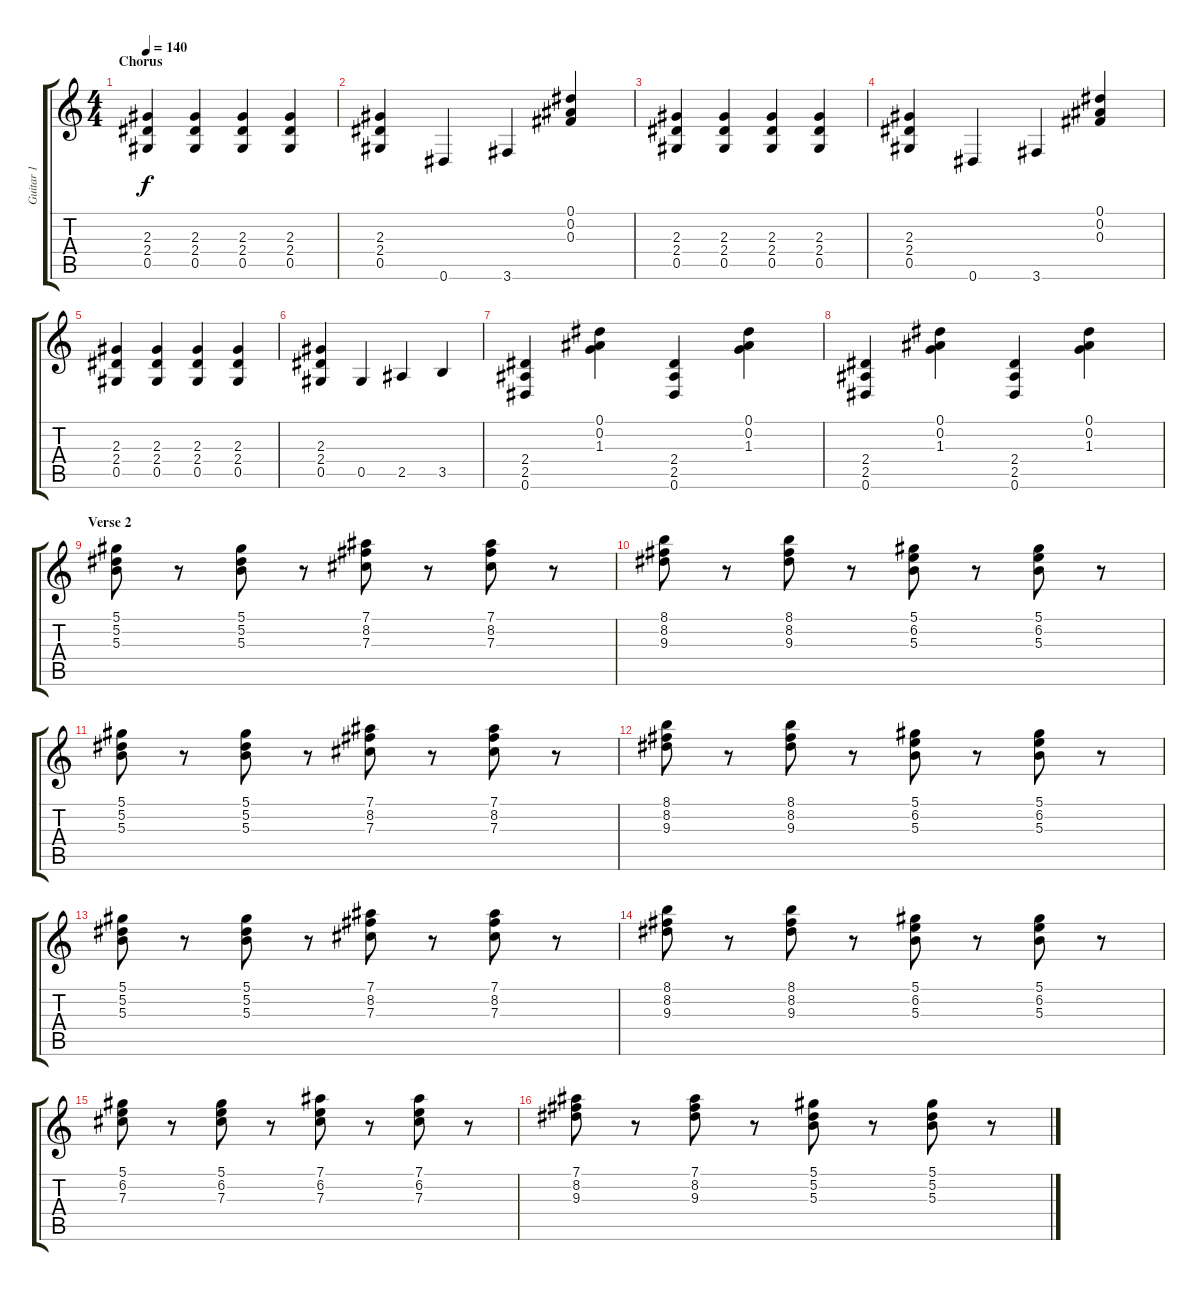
\track ("Guitar 1" "Guitar 1") {instrument distortionguitar}
\staff {score tabs}
\tuning (Eb4 Bb3 Gb3 Db3 Ab2 Eb2) {hide}
\ts (4 4)
\section ("" "Chorus")
\tempo 140
\clef g2
\ks c
(2.3 2.4 0.5).4{dy f volume 13 instrument overdrivenguitar} (2.3 2.4 0.5).4 (2.3 2.4 0.5).4 (2.3 2.4 0.5).4 |
(2.3 2.4 0.5).4 0.6.4 3.6.4 (0.1 0.2 0.3).4 |
(2.3 2.4 0.5).4 (2.3 2.4 0.5).4 (2.3 2.4 0.5).4 (2.3 2.4 0.5).4 |
(2.3 2.4 0.5).4 0.6.4 3.6.4 (0.1 0.2 0.3).4 |
(2.3 2.4 0.5).4 (2.3 2.4 0.5).4 (2.3 2.4 0.5).4 (2.3 2.4 0.5).4 |
(2.3 2.4 0.5).4 0.5.4 2.5.4 3.5.4 |
(2.4 2.5 0.6).4 (0.1 0.2 1.3).4 (2.4 2.5 0.6).4 (0.1 0.2 1.3).4 |
(2.4 2.5 0.6).4 (0.1 0.2 1.3).4 (2.4 2.5 0.6).4 (0.1 0.2 1.3).4 |
\section ("" "Verse 2")
(5.1 5.2 5.3).8 r.8 (5.1 5.2 5.3).8 r.8 (7.1 8.2 7.3).8 r.8 (7.1 8.2 7.3).8 r.8 |
(8.1 8.2 9.3).8 r.8 (8.1 8.2 9.3).8 r.8 (5.1 6.2 5.3).8 r.8 (5.1 6.2 5.3).8 r.8 |
(5.1 5.2 5.3).8 r.8 (5.1 5.2 5.3).8 r.8 (7.1 8.2 7.3).8 r.8 (7.1 8.2 7.3).8 r.8 |
(8.1 8.2 9.3).8 r.8 (8.1 8.2 9.3).8 r.8 (5.1 6.2 5.3).8 r.8 (5.1 6.2 5.3).8 r.8 |
(5.1 5.2 5.3).8 r.8 (5.1 5.2 5.3).8 r.8 (7.1 8.2 7.3).8 r.8 (7.1 8.2 7.3).8 r.8 |
(8.1 8.2 9.3).8 r.8 (8.1 8.2 9.3).8 r.8 (5.1 6.2 5.3).8 r.8 (5.1 6.2 5.3).8 r.8 |
(5.1 6.2 7.3).8 r.8 (5.1 6.2 7.3).8 r.8 (7.1 6.2 7.3).8 r.8 (7.1 6.2 7.3).8 r.8 |
(7.1 8.2 9.3).8 r.8 (7.1 8.2 9.3).8 r.8 (5.1 5.2 5.3).8 r.8 (5.1 5.2 5.3).8 r.8
